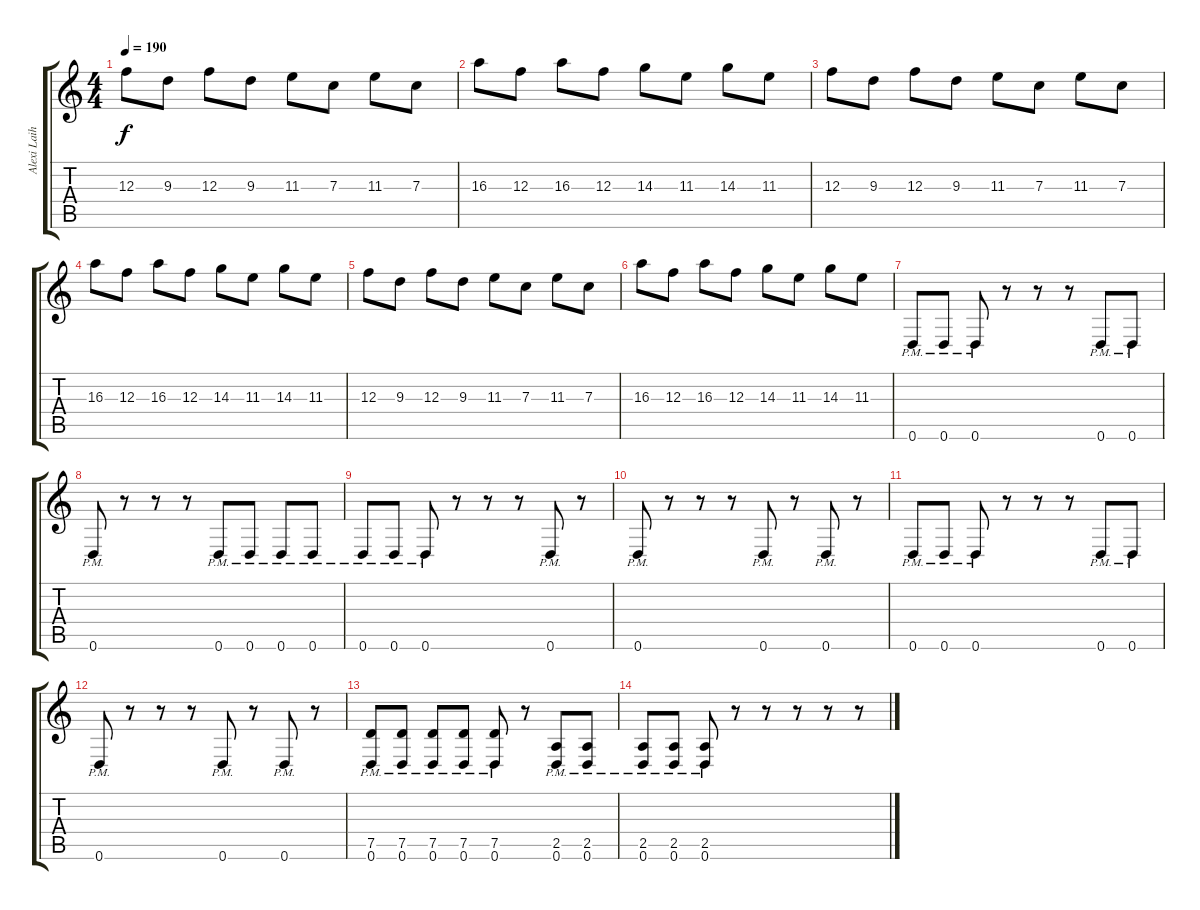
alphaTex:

\track ("Alexi Laiho" "Alexi Laih") {instrument distortionguitar}
\staff {score tabs}
\tuning (D4 A3 F3 C3 G2 D2) {hide}
\ts (4 4)
\tempo 190
\clef g2
\ks c
12.3.8{dy f} 9.3.8 12.3.8 9.3.8 11.3.8 7.3.8 11.3.8 7.3.8 |
16.3.8 12.3.8 16.3.8 12.3.8 14.3.8 11.3.8 14.3.8 11.3.8 |
12.3.8 9.3.8 12.3.8 9.3.8 11.3.8 7.3.8 11.3.8 7.3.8 |
16.3.8 12.3.8 16.3.8 12.3.8 14.3.8 11.3.8 14.3.8 11.3.8 |
12.3.8 9.3.8 12.3.8 9.3.8 11.3.8 7.3.8 11.3.8 7.3.8 |
16.3.8 12.3.8 16.3.8 12.3.8 14.3.8 11.3.8 14.3.8 11.3.8 |
0.6{pm}.8 0.6{pm}.8 0.6{pm}.8 r.8 r.8 r.8 0.6{pm}.8 0.6{pm}.8 |
0.6{pm}.8 r.8 r.8 r.8 0.6{pm}.8 0.6{pm}.8 0.6{pm}.8 0.6{pm}.8 |
0.6{pm}.8 0.6{pm}.8 0.6{pm}.8 r.8 r.8 r.8 0.6{pm}.8 r.8 |
0.6{pm}.8 r.8 r.8 r.8 0.6{pm}.8 r.8 0.6{pm}.8 r.8 |
0.6{pm}.8 0.6{pm}.8 0.6{pm}.8 r.8 r.8 r.8 0.6{pm}.8 0.6{pm}.8 |
0.6{pm}.8 r.8 r.8 r.8 0.6{pm}.8 r.8 0.6{pm}.8 r.8 |
(7.5{pm} 0.6{pm}).8 (7.5{pm} 0.6{pm}).8 (7.5{pm} 0.6{pm}).8 (7.5{pm} 0.6{pm}).8 (7.5{pm} 0.6{pm}).8 r.8 (2.5{pm} 0.6{pm}).8 (2.5{pm} 0.6{pm}).8 |
(2.5{pm} 0.6{pm}).8 (2.5{pm} 0.6{pm}).8 (2.5{pm} 0.6{pm}).8 r.8 r.8 r.8 r.8 r.8
